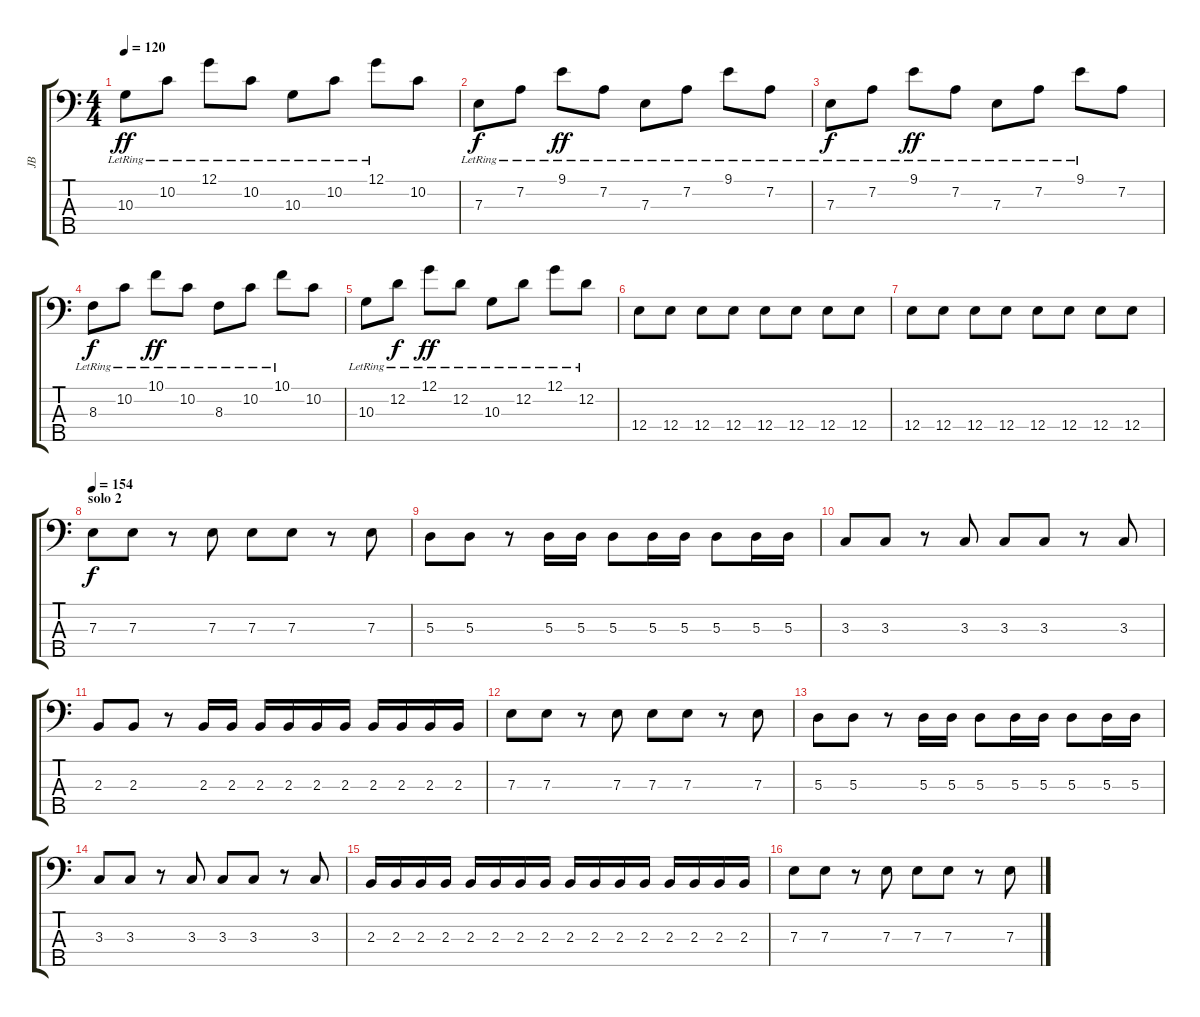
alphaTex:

\track ("JB" "JB") {instrument electricbassfinger}
\staff {score tabs}
\tuning (G2 D2 A1 E1 B0) {hide}
\ts (4 4)
\tempo 120
\clef f4
\ks c
10.3{lr}.8{dy ff} 10.2{lr}.8 12.1{lr}.8 10.2{lr}.8 10.3{lr}.8 10.2{lr}.8 12.1{lr}.8 10.2.8 |
7.3{lr}.8{dy f} 7.2{lr}.8 9.1{lr}.8{dy ff} 7.2{lr}.8 7.3{lr}.8 7.2{lr}.8 9.1{lr}.8 7.2{lr}.8 |
7.3{lr}.8{dy f} 7.2{lr}.8 9.1{lr}.8{dy ff} 7.2{lr}.8 7.3{lr}.8 7.2{lr}.8 9.1{lr}.8 7.2.8 |
8.3{lr}.8{dy f} 10.2{lr}.8 10.1{lr}.8{dy ff} 10.2{lr}.8 8.3{lr}.8 10.2{lr}.8 10.1{lr}.8 10.2.8 |
10.3{lr}.8 12.2{lr}.8{dy f} 12.1{lr}.8{dy ff} 12.2{lr}.8 10.3{lr}.8 12.2{lr}.8 12.1{lr}.8 12.2{lr}.8 |
12.4.8 12.4.8 12.4.8 12.4.8 12.4.8 12.4.8 12.4.8 12.4.8 |
12.4.8 12.4.8 12.4.8 12.4.8 12.4.8 12.4.8 12.4.8 12.4.8 |
\section ("" "solo 2")
\tempo 154
7.3.8{dy f} 7.3.8 r.8 7.3.8 7.3.8 7.3.8 r.8 7.3.8 |
5.3.8 5.3.8 r.8 5.3.16 5.3.16 5.3.8 5.3.16 5.3.16 5.3.8 5.3.16 5.3.16 |
3.3.8 3.3.8 r.8 3.3.8 3.3.8 3.3.8 r.8 3.3.8 |
2.3.8 2.3.8 r.8 2.3.16 2.3.16 2.3.16 2.3.16 2.3.16 2.3.16 2.3.16 2.3.16 2.3.16 2.3.16 |
7.3.8 7.3.8 r.8 7.3.8 7.3.8 7.3.8 r.8 7.3.8 |
5.3.8 5.3.8 r.8 5.3.16 5.3.16 5.3.8 5.3.16 5.3.16 5.3.8 5.3.16 5.3.16 |
3.3.8 3.3.8 r.8 3.3.8 3.3.8 3.3.8 r.8 3.3.8 |
2.3.16 2.3.16 2.3.16 2.3.16 2.3.16 2.3.16 2.3.16 2.3.16 2.3.16 2.3.16 2.3.16 2.3.16 2.3.16 2.3.16 2.3.16 2.3.16 |
7.3.8 7.3.8 r.8 7.3.8 7.3.8 7.3.8 r.8 7.3.8
